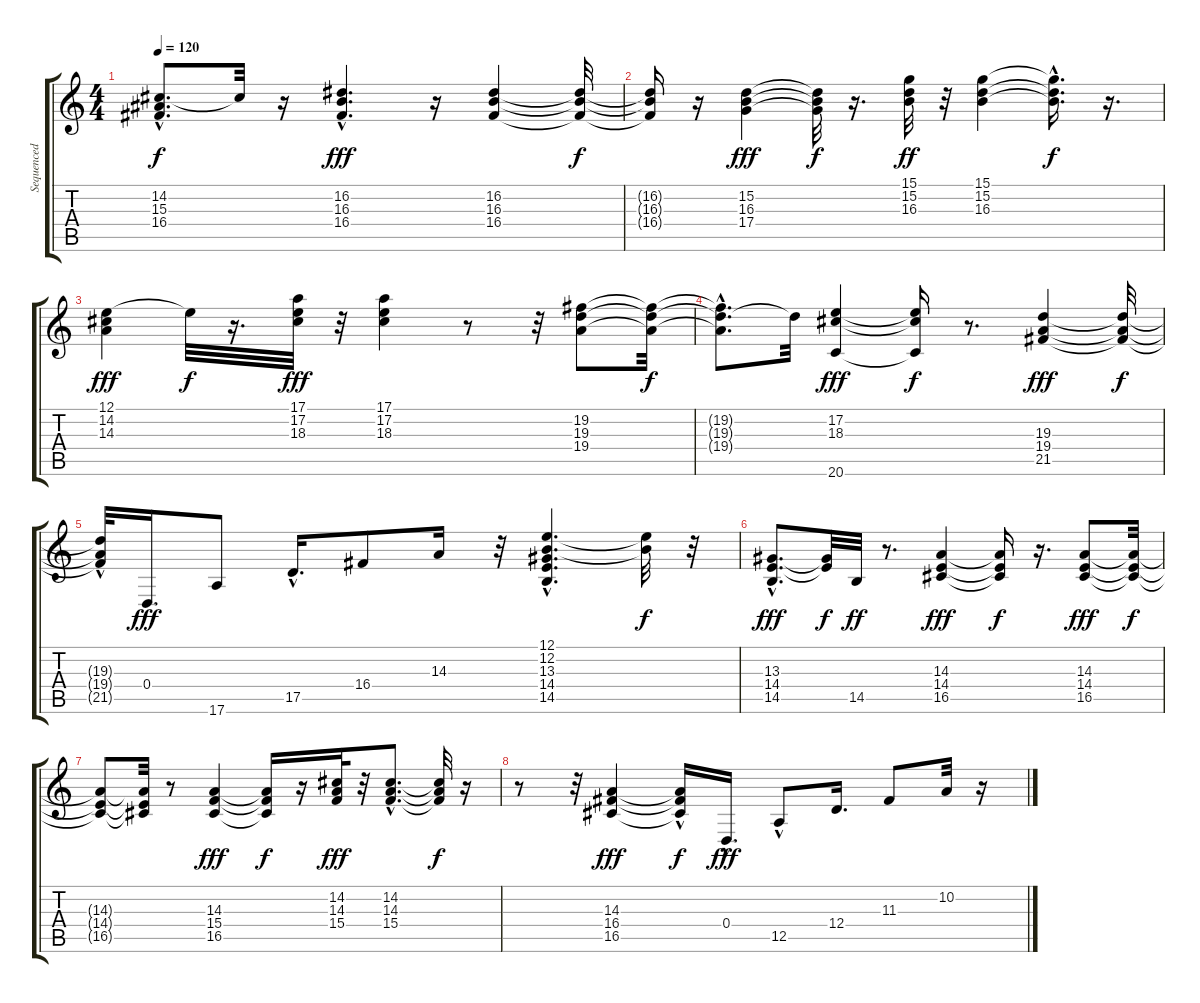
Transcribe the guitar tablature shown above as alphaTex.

\track ("Sequenced by Sergey Savchenko." "Sequenced ") {instrument acousticgrandpiano}
\staff {score tabs}
\tuning (E4 B3 G3 D3 A2 E2) {hide}
\ts (4 4)
\tempo 120
\clef g2
\ks c
(14.2{hac t} 15.3{hac t} 16.4{hac t}).8{d dy f} 14.2{t}.32 r.16 (16.2{hac} 16.3 16.4).4{d dy fff} r.16 (16.2 16.3 16.4).4 (16.2{t} 16.3{t} 16.4{t}).32{dy f} |
(16.2{t} 16.3{t} 16.4{t}).16 r.16 (15.2 16.3 17.4).4{dy fff} (15.2{t} 16.3{t} 17.4{t}).32{dy f} r.16{d} (15.1 15.2 16.3).32{dy ff} r.32 (15.1 15.2 16.3).4 (15.1{hac t} 15.2{hac t} 16.3{hac t}).16{d dy f} r.16{d} |
(12.1 14.2 14.3).4{dy fff} 12.1{t}.32{dy f} r.16{d} (17.1 17.2 18.3).32{dy fff} r.32 (17.1 17.2 18.3).4 r.8 r.32 (19.2 19.3 19.4).8 (19.2{t} 19.3{t} 19.4{t}).32{dy f} |
(19.2{hac t} 19.3{hac t} 19.4{hac t}).8{d} 19.3{t}.32 (17.2 18.3 20.6).4{dy fff} (17.2{t} 18.3{t} 20.6{t}).16{dy f} r.8{d} (19.3 19.4 21.5).4{dy fff} (19.3{t} 19.4{t} 21.5{t}).32{dy f} |
(19.3{hac t} 19.4{hac t} 21.5{hac t}).32 0.4.16{d dy fff} 17.6.8 17.5{hac}.16{d} 16.4.8 14.3.16 r.32 (12.1{hac} 12.2{hac} 13.3 14.4 14.5).4{d} (12.1{t} 12.2{t}).32{dy f} r.32 |
(13.3{hac} 14.4{hac} 14.5).8{d dy fff} (13.3{t} 14.4{t}).32{dy f} 14.5.32{dy ff} r.8{d} (14.3 14.4 16.5).4{dy fff} (14.3{t} 14.4{t} 16.5{t}).16{dy f} r.16{d} (14.3 14.4 16.5).8{dy fff} (14.3{t} 14.4{t} 16.5{t}).32{dy f} |
(14.3{t} 14.4{t} 16.5{t}).8 (14.3{t} 14.4{t} 16.5{t}).32 r.8 (14.3 15.4 16.5).4{dy fff} (14.3{t} 15.4{t} 16.5{t}).16{dy f} r.16 (14.2 14.3 15.4).32{dy fff} r.32 (14.2{hac} 14.3{hac} 15.4{hac}).8{d} (14.2{t} 14.3{t} 15.4{t}).32{dy f} r.16 |
r.8 r.32 (14.3 16.4 16.5).4{dy fff} (14.3{hac t} 16.4{hac t} 16.5{t}).16{dy f} 0.4{hac}.16{d dy fff} 12.5{hac}.8 12.4.16{d} 11.3.8 10.2.32 r.16
